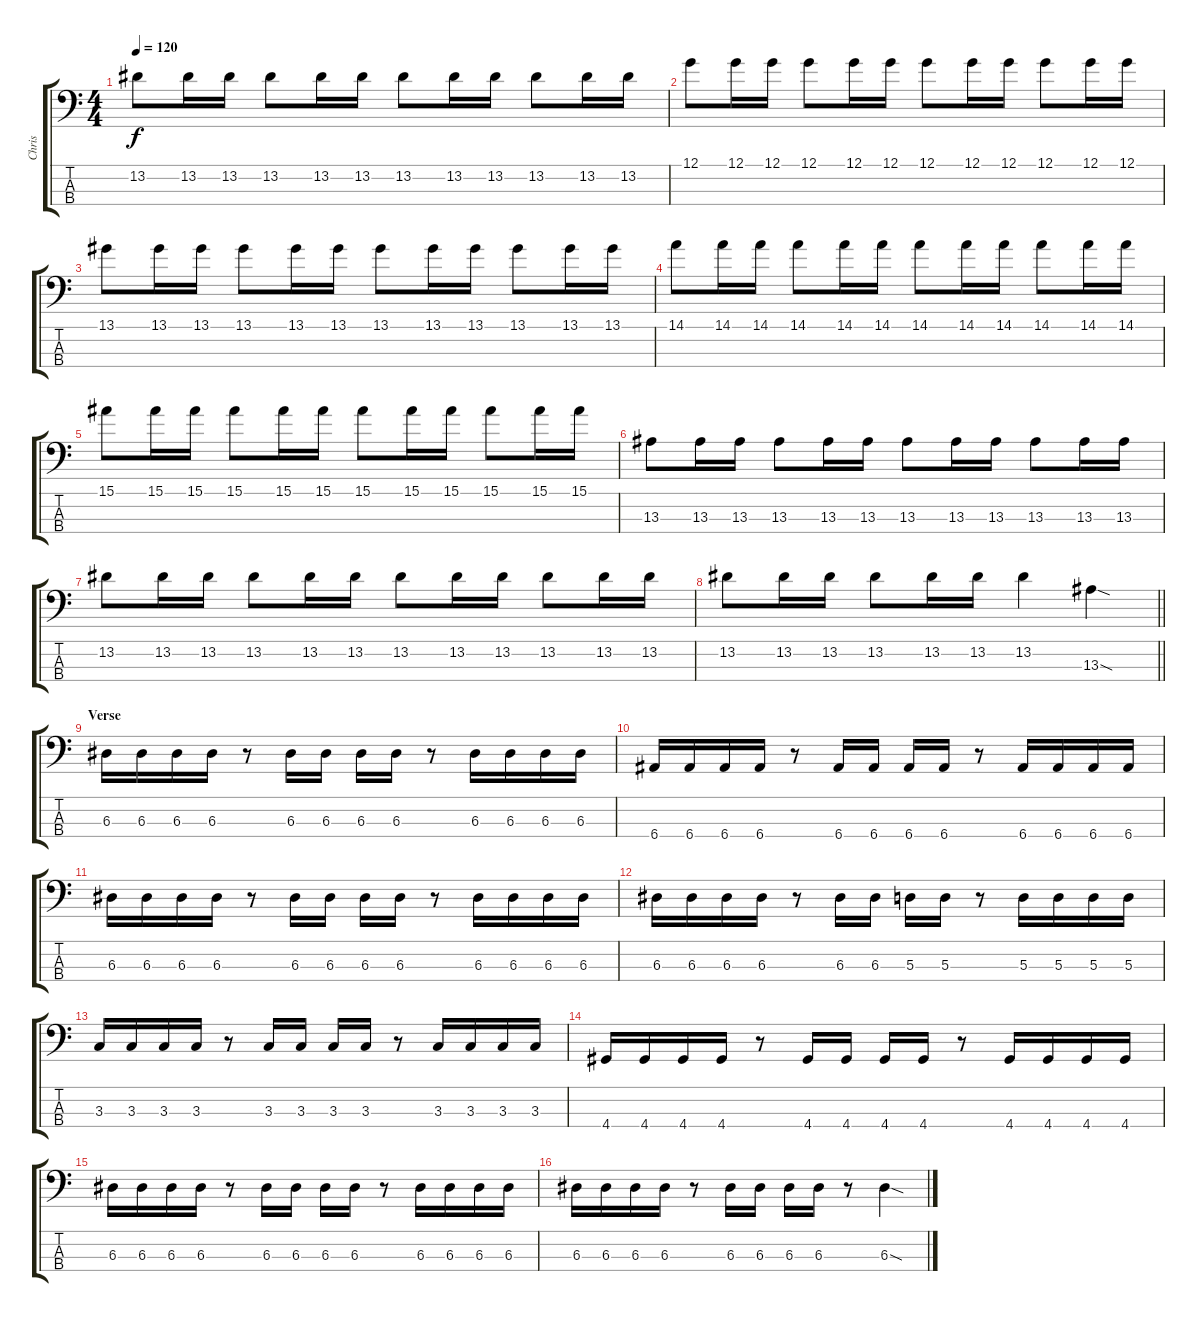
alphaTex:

\track ("Chris" "Chris") {instrument electricbassfinger}
\staff {score tabs}
\tuning (G2 D2 A1 E1) {hide}
\ts (4 4)
\tempo 120
\clef f4
\ks c
13.2.8{dy f} 13.2.16 13.2.16 13.2.8 13.2.16 13.2.16 13.2.8 13.2.16 13.2.16 13.2.8 13.2.16 13.2.16 |
12.1.8 12.1.16 12.1.16 12.1.8 12.1.16 12.1.16 12.1.8 12.1.16 12.1.16 12.1.8 12.1.16 12.1.16 |
13.1.8 13.1.16 13.1.16 13.1.8 13.1.16 13.1.16 13.1.8 13.1.16 13.1.16 13.1.8 13.1.16 13.1.16 |
14.1.8 14.1.16 14.1.16 14.1.8 14.1.16 14.1.16 14.1.8 14.1.16 14.1.16 14.1.8 14.1.16 14.1.16 |
15.1.8 15.1.16 15.1.16 15.1.8 15.1.16 15.1.16 15.1.8 15.1.16 15.1.16 15.1.8 15.1.16 15.1.16 |
13.3.8 13.3.16 13.3.16 13.3.8 13.3.16 13.3.16 13.3.8 13.3.16 13.3.16 13.3.8 13.3.16 13.3.16 |
13.2.8 13.2.16 13.2.16 13.2.8 13.2.16 13.2.16 13.2.8 13.2.16 13.2.16 13.2.8 13.2.16 13.2.16 |
\barLineRight lightlight
13.2.8 13.2.16 13.2.16 13.2.8 13.2.16 13.2.16 13.2.4 13.3{sod}.4 |
\section ("" "Verse")
6.3.16 6.3.16 6.3.16 6.3.16 r.8 6.3.16 6.3.16 6.3.16 6.3.16 r.8 6.3.16 6.3.16 6.3.16 6.3.16 |
6.4.16 6.4.16 6.4.16 6.4.16 r.8 6.4.16 6.4.16 6.4.16 6.4.16 r.8 6.4.16 6.4.16 6.4.16 6.4.16 |
6.3.16 6.3.16 6.3.16 6.3.16 r.8 6.3.16 6.3.16 6.3.16 6.3.16 r.8 6.3.16 6.3.16 6.3.16 6.3.16 |
6.3.16 6.3.16 6.3.16 6.3.16 r.8 6.3.16 6.3.16 5.3.16 5.3.16 r.8 5.3.16 5.3.16 5.3.16 5.3.16 |
3.3.16 3.3.16 3.3.16 3.3.16 r.8 3.3.16 3.3.16 3.3.16 3.3.16 r.8 3.3.16 3.3.16 3.3.16 3.3.16 |
4.4.16 4.4.16 4.4.16 4.4.16 r.8 4.4.16 4.4.16 4.4.16 4.4.16 r.8 4.4.16 4.4.16 4.4.16 4.4.16 |
6.3.16 6.3.16 6.3.16 6.3.16 r.8 6.3.16 6.3.16 6.3.16 6.3.16 r.8 6.3.16 6.3.16 6.3.16 6.3.16 |
6.3.16 6.3.16 6.3.16 6.3.16 r.8 6.3.16 6.3.16 6.3.16 6.3.16 r.8 6.3{sod}.4
